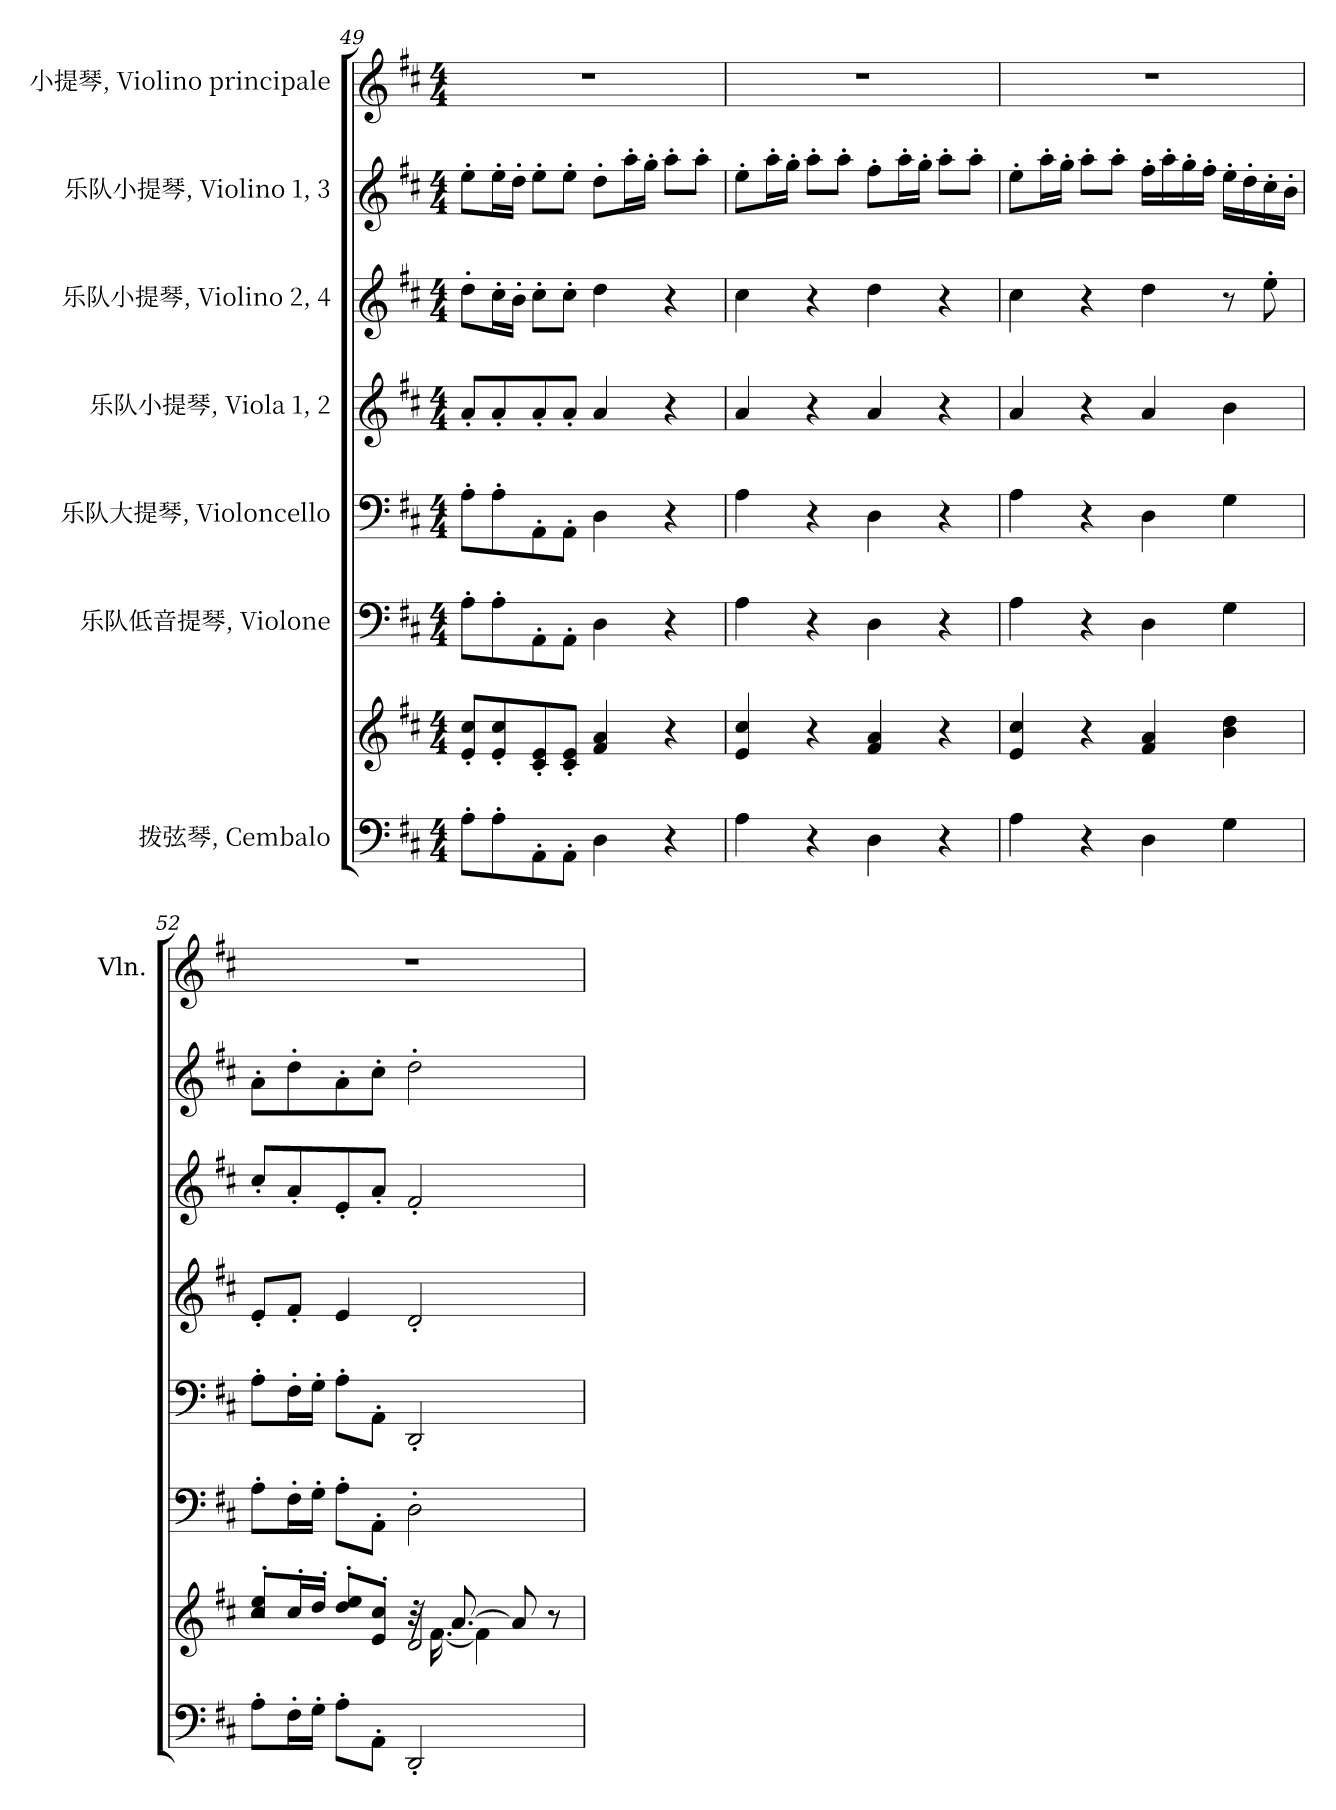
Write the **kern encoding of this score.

**kern	**kern	**kern	**kern	**kern	**kern	**kern	**kern
*part7	*part7	*part6	*part5	*part4	*part3	*part2	*part1
*staff8	*staff7	*staff6	*staff5	*staff4	*staff3	*staff2	*staff1
*I"拨弦琴, Cembalo	*	*I"乐队低音提琴, Violone	*I"乐队大提琴, Violoncello	*I"乐队小提琴, Viola 1, 2	*I"乐队小提琴, Violino 2, 4	*I"乐队小提琴, Violino 1, 3	*I"小提琴, Violino principale
*	*	*	*	*	*	*	*I'Vln.
*clefF4	*clefG2	*clefF4	*clefF4	*clefG2	*clefG2	*clefG2	*clefG2
*	*	*ITrd7c12	*	*	*	*	*
*k[f#c#]	*k[f#c#]	*k[f#c#]	*k[f#c#]	*k[f#c#]	*k[f#c#]	*k[f#c#]	*k[f#c#]
*M4/4	*M4/4	*M4/4	*M4/4	*M4/4	*M4/4	*M4/4	*M4/4
=49	=49	=49	=49	=49	=49	=49	=49
8A'\L	8e/' 8cc#/'L	8AA'\L	8A'\L	8a'/L	8dd'\L	8ee'\L	1r
8A'\	8e/' 8cc#/'	8AA'\	8A'\	8a'/	16cc#'\L	16ee'\L	.
.	.	.	.	.	16b'\JJ	16dd'\JJ	.
8AA'\	8c#/' 8e/'	8AAA'\	8AA'\	8a'/	8cc#'\L	8ee'\L	.
8AA'\J	8c#/' 8e/'J	8AAA'\J	8AA'\J	8a'/J	8cc#'\J	8ee'\J	.
4D\	4f#/ 4a/	4DD\	4D\	4a/	4dd\	8dd'\L	.
.	.	.	.	.	.	16aa'\L	.
.	.	.	.	.	.	16gg'\JJ	.
4r	4r	4r	4r	4r	4r	8aa'\L	.
.	.	.	.	.	.	8aa'\J	.
!!LO:PB:g=z
=50	=50	=50	=50	=50	=50	=50	=50
4A\	4e/ 4cc#/	4AA\	4A\	4a/	4cc#\	8ee'\L	1r
.	.	.	.	.	.	16aa'\L	.
.	.	.	.	.	.	16gg'\JJ	.
4r	4r	4r	4r	4r	4r	8aa'\L	.
.	.	.	.	.	.	8aa'\J	.
4D\	4f#/ 4a/	4DD\	4D\	4a/	4dd\	8ff#'\L	.
.	.	.	.	.	.	16aa'\L	.
.	.	.	.	.	.	16gg'\JJ	.
4r	4r	4r	4r	4r	4r	8aa'\L	.
.	.	.	.	.	.	8aa'\J	.
=51	=51	=51	=51	=51	=51	=51	=51
4A\	4e/ 4cc#/	4AA\	4A\	4a/	4cc#\	8ee'\L	1r
.	.	.	.	.	.	16aa'\L	.
.	.	.	.	.	.	16gg'\JJ	.
4r	4r	4r	4r	4r	4r	8aa'\L	.
.	.	.	.	.	.	8aa'\J	.
4D\	4f#/ 4a/	4DD\	4D\	4a/	4dd\	16ff#'\LL	.
.	.	.	.	.	.	16aa'\	.
.	.	.	.	.	.	16gg'\	.
.	.	.	.	.	.	16ff#'\JJ	.
4G\	4b\ 4dd\	4GG\	4G\	4b\	8r	16ee'\LL	.
.	.	.	.	.	.	16dd'\	.
.	.	.	.	.	8ee'\	16cc#'\	.
.	.	.	.	.	.	16b'\JJ	.
=52	=52	=52	=52	=52	=52	=52	=52
*	*^	*	*	*	*	*	*
*	*	*^	*	*	*	*	*	*
8A'\L	8cc#/' 8ee/'L	2r	2r	8AA'\L	8A'\L	8e'/L	8cc#'/L	8a'\L	1r
16F#'\L	16cc#'/L	.	.	16FF#'\L	16F#'\L	8f#'/J	8a'/	8dd'\	.
16G'\JJ	16dd'/JJ	.	.	16GG'\JJ	16G'\JJ	.	.	.	.
8A'\L	8dd/' 8ee/'L	.	.	8AA'\L	8A'\L	4e/	8e'/	8a'\	.
8AA'\J	8e/' 8cc#/'J	.	.	8AAA'\J	8AA'\J	.	8a'/J	8cc#'\J	.
2DD'/	16r	32r	2d/	2DD'\	2DD'/	2d'/	2f#'/	2dd'\	.
.	.	[16.f#\	.	.	.	.	.	.	.
.	[8.a/	.	.	.	.	.	.	.	.
.	.	4f#\]	.	.	.	.	.	.	.
.	8a/]	.	.	.	.	.	.	.	.
.	8r	8r	.	.	.	.	.	.	.
*	*v	*v	*v	*	*	*	*	*	*
=	=	=	=	=	=	=	=
*-	*-	*-	*-	*-	*-	*-	*-
